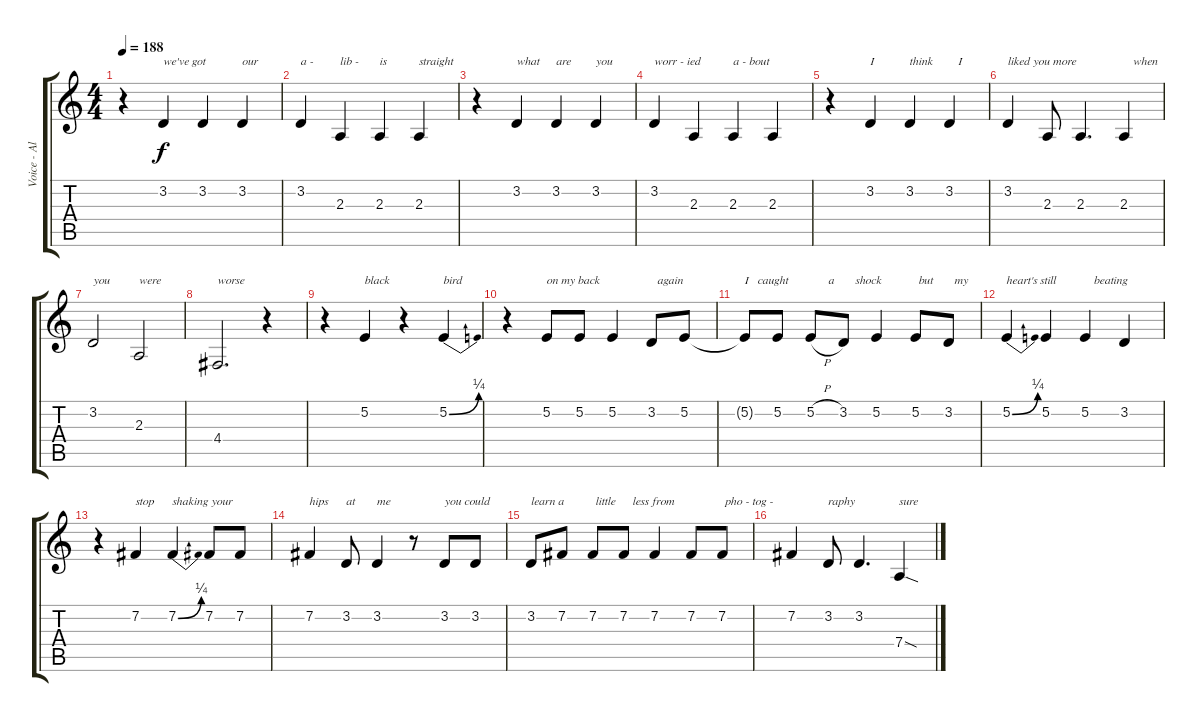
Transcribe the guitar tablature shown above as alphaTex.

\track ("Voice - Alexei" "Voice - Al") {instrument cello}
\staff {score tabs}
\tuning (E4 B3 G3 D3 A2 E2) {hide}
\ts (4 4)
\tempo 188
\clef g2
\ks c
r.4{dy f} 3.2.4{txt "we've got"} 3.2.4 3.2.4{txt "our"} |
3.2.4{txt "a -"} 2.3.4{txt "lib -"} 2.3.4{txt "is"} 2.3.4{txt "straight"} |
r.4 3.2.4{txt "what"} 3.2.4{txt "are"} 3.2.4{txt "you"} |
3.2.4{txt "worr - ied"} 2.3.4 2.3.4{txt "a - bout"} 2.3.4 |
r.4 3.2.4{txt "I"} 3.2.4{txt "think"} 3.2.4{txt "   I"} |
3.2.4{txt "liked you more"} 2.3.8 2.3.4{d} 2.3.4{txt "   when"} |
3.2.2{txt "you"} 2.3.2{txt "were"} |
4.4.2{d txt "worse"} r.4 |
r.4 5.2.4{txt "black"} r.4 5.2{be (bend 0 0 60 1)}.4{txt "bird"} |
r.4 5.2.8{txt "on my back"} 5.2.8 5.2.4 3.2.8{txt "  again"} 5.2.8 |
5.2{t}.8{txt "I   caught"} 5.2.8 5.2{h}.8{txt "      a"} 3.2.8{txt "    shock"} 5.2.4 5.2.8{txt " but"} 3.2.8{txt "  my"} |
5.2{be (bend 0 0 60 1)}.4{txt "heart's still"} 5.2.4 5.2.4{txt "   beating"} 3.2.4 |
r.4 7.2.4{txt "stop"} 7.2{be (bend 0 0 60 1)}.4{txt "shaking your"} 7.2.8 7.2.8 |
7.2.4{txt "hips"} 3.2.8{txt "at"} 3.2.4{txt "me"} r.8 3.2.8{txt "you could"} 3.2.8 |
3.2.8{txt "learn a "} 7.2.8 7.2.8{txt " little"} 7.2.8{txt "   less from"} 7.2.4 7.2.8 7.2.8{txt " pho - tog - "} |
7.2.4 3.2.8{txt "raphy"} 3.2.4{d} 7.4{sod}.4{txt "sure"}
